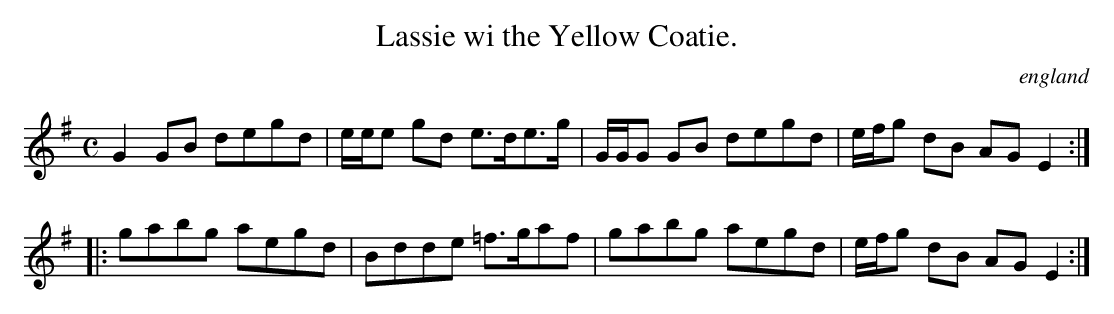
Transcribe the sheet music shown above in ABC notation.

X:1
T:Lassie wi the Yellow Coatie.
O:england
M:C
L:1/8
K:EMin
G2GB degd|e/e/e gd e>de>g|G/G/G GB degd|e/f/g dB AG E2::
gabg aegd|Bdde    =f>gaf |gabg     aegd|e/f/g dB AG E2:|
